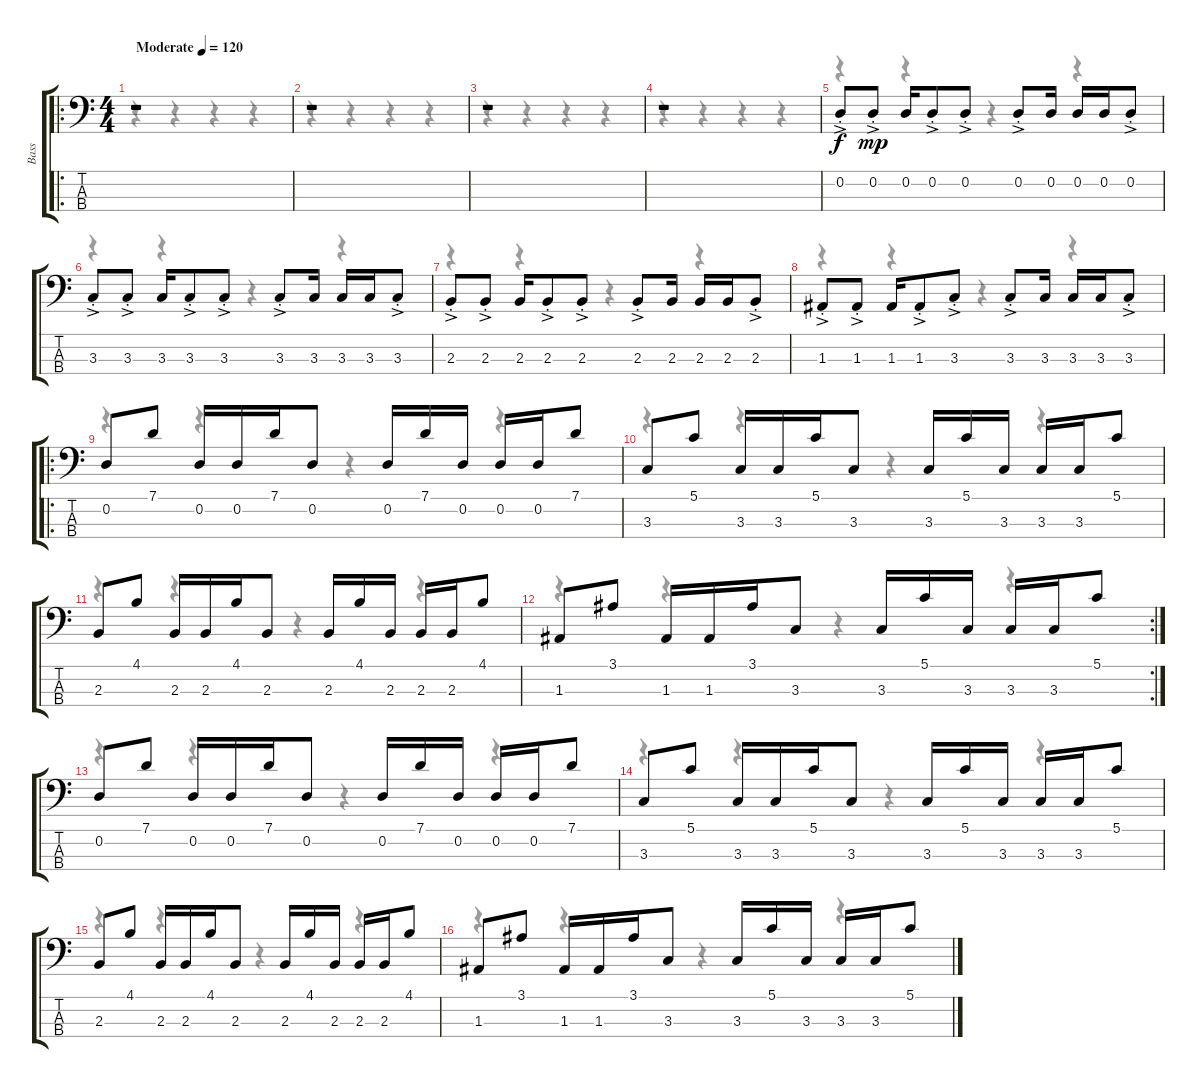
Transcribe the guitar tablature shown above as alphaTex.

\track ("Bass" "Bass") {instrument electricbassfinger}
\staff {score tabs}
\tuning (G2 D2 A1 E1) {hide}
\voice
\ro
\ts (4 4)
\tempo (120 "Moderate")
\clef f4
\ks c
r.1{dy f instrument electricbassfinger} |
r.1 |
r.1 |
r.1 |
0.2{ac st}.8 0.2{ac st}.8{dy mp} 0.2.16 0.2{ac st}.8 0.2{ac st}.8 0.2{ac st}.8 0.2.16 0.2.16 0.2.16 0.2{ac st}.8 |
3.3{ac st}.8 3.3{ac st}.8 3.3.16 3.3{ac st}.8 3.3{ac st}.8 3.3{ac st}.8 3.3.16 3.3.16 3.3.16 3.3{ac st}.8 |
2.3{ac st}.8 2.3{ac st}.8 2.3.16 2.3{ac st}.8 2.3{ac st}.8 2.3{ac st}.8 2.3.16 2.3.16 2.3.16 2.3{ac st}.8 |
1.3{ac st}.8 1.3{ac st}.8 1.3.16 1.3{ac st}.8 3.3{ac st}.8 3.3{ac st}.8 3.3.16 3.3.16 3.3.16 3.3{ac st}.8 |
\ro
0.2.8 7.1.8 0.2.16 0.2.16 7.1.16 0.2.8 0.2.16 7.1.16 0.2.16 0.2.16 0.2.16 7.1.8 |
3.3.8 5.1.8 3.3.16 3.3.16 5.1.16 3.3.8 3.3.16 5.1.16 3.3.16 3.3.16 3.3.16 5.1.8 |
2.3.8 4.1.8 2.3.16 2.3.16 4.1.16 2.3.8 2.3.16 4.1.16 2.3.16 2.3.16 2.3.16 4.1.8 |
\rc 2
1.3.8 3.1.8 1.3.16 1.3.16 3.1.16 3.3.8 3.3.16 5.1.16 3.3.16 3.3.16 3.3.16 5.1.8 |
0.2.8 7.1.8 0.2.16 0.2.16 7.1.16 0.2.8 0.2.16 7.1.16 0.2.16 0.2.16 0.2.16 7.1.8 |
3.3.8 5.1.8 3.3.16 3.3.16 5.1.16 3.3.8 3.3.16 5.1.16 3.3.16 3.3.16 3.3.16 5.1.8 |
2.3.8 4.1.8 2.3.16 2.3.16 4.1.16 2.3.8 2.3.16 4.1.16 2.3.16 2.3.16 2.3.16 4.1.8 |
1.3.8 3.1.8 1.3.16 1.3.16 3.1.16 3.3.8 3.3.16 5.1.16 3.3.16 3.3.16 3.3.16 5.1.8
\voice
\clef f4
\ottava regular
\simile none
\ks c
r.4{dy f} r.4 r.4 r.4 |
r.4 r.4 r.4 r.4 |
r.4 r.4 r.4 r.4 |
r.4 r.4 r.4 r.4 |
r.4 r.4 r.4 r.4 |
r.4 r.4 r.4 r.4 |
r.4 r.4 r.4 r.4 |
r.4 r.4 r.4 r.4 |
r.4 r.4 r.4 r.4 |
r.4 r.4 r.4 r.4 |
r.4 r.4 r.4 r.4 |
r.4 r.4 r.4 r.4 |
r.4 r.4 r.4 r.4 |
r.4 r.4 r.4 r.4 |
r.4 r.4 r.4 r.4 |
r.4 r.4 r.4 r.4
